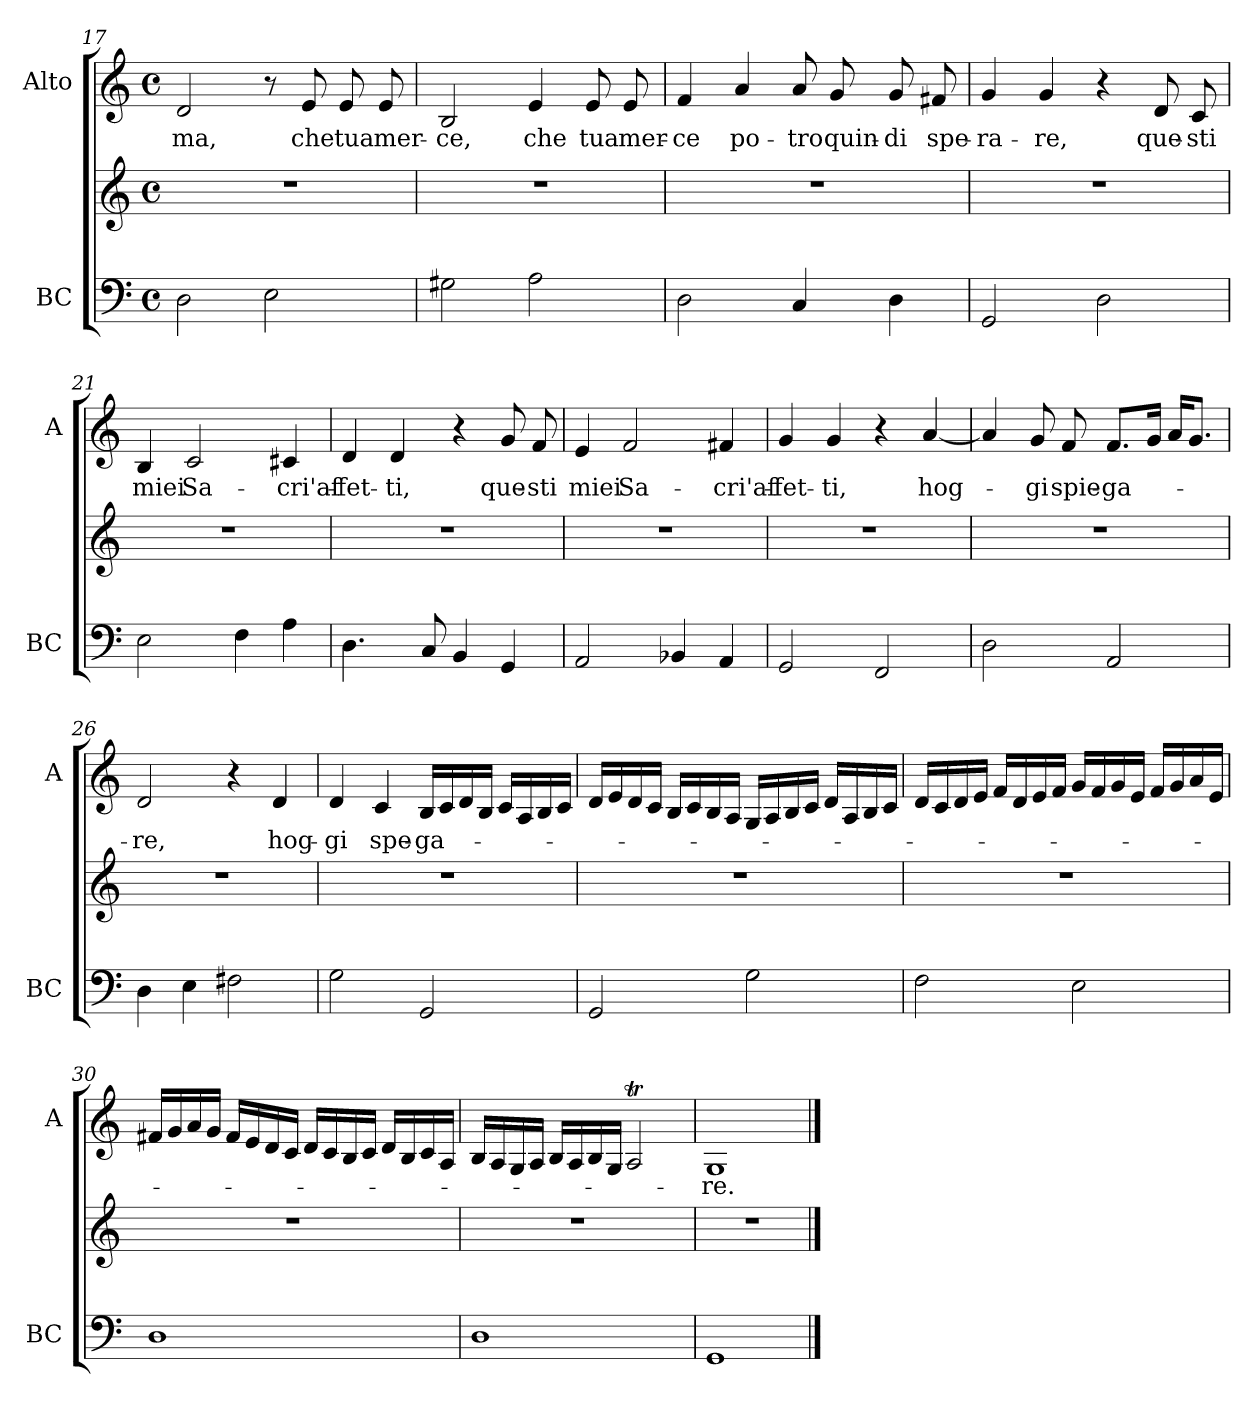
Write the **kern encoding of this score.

**kern	**kern	**kern	**text
*part2	*part2	*part1	*part1
*staff3	*staff2	*staff1	*staff1
*I"BC	*	*I"Alto	*
*I'BC	*	*I'A	*
!!LO:PB:g=z
*clefF4	*clefG2	*clefG2	*
*k[]	*k[]	*k[]	*
*C:	*C:	*C:	*
*M4/4	*M4/4	*M4/4	*
*met(c)	*met(c)	*met(c)	*
=17	=17	=17	=17
!	!	!	!LO:LY:b
2D\	1r	2d/	-ma,
2E\	.	8r	.
!	!	!	!LO:LY:b
.	.	8e/	che
!	!	!	!LO:LY:b
.	.	8e/	tua
!	!	!	!LO:LY:b
.	.	8e/	mer-
=18	=18	=18	=18
!	!	!	!LO:LY:b
2G#X\	1r	2B/	-ce,
!	!	!	!LO:LY:b
2A\	.	4e/	che
!	!	!	!LO:LY:b
.	.	8e/	tua
!	!	!	!LO:LY:b
.	.	8e/	mer-
=19	=19	=19	=19
!	!	!	!LO:LY:b
2D\	1r	4f/	-ce
!	!	!	!LO:LY:b
.	.	4a/	po-
!	!	!	!LO:LY:b
4C/	.	8a/	-tro
!	!	!	!LO:LY:b
.	.	8g/	quin-
!	!	!	!LO:LY:b
4D\	.	8g/	-di
!	!	!	!LO:LY:b
.	.	8f#X/	spe-
=20	=20	=20	=20
!	!	!	!LO:LY:b
2GG/	1r	4g/	-ra-
!	!	!	!LO:LY:b
.	.	4g/	-re,
2D\	.	4r	.
!	!	!	!LO:LY:b
.	.	8d/	que-
!	!	!	!LO:LY:b
.	.	8c/	-sti
!!LO:LB:g=z
=21	=21	=21	=21
!	!	!	!LO:LY:b
2E\	1r	4B/	miei
!	!	!	!LO:LY:b
.	.	2c/	Sa-
4F\	.	.	.
!	!	!	!LO:LY:b
4A\	.	4c#X/	-cri'af-
=22	=22	=22	=22
!	!	!	!LO:LY:b
4.D\	1r	4d/	-fet-
!	!	!	!LO:LY:b
.	.	4d/	-ti,
8C/	.	.	.
4BB/	.	4r	.
!	!	!	!LO:LY:b
4GG/	.	8g/	que-
!	!	!	!LO:LY:b
.	.	8f/	-sti
=23	=23	=23	=23
!	!	!	!LO:LY:b
2AA/	1r	4e/	miei
!	!	!	!LO:LY:b
.	.	2f/	Sa-
4BB-X/	.	.	.
!	!	!	!LO:LY:b
4AA/	.	4f#X/	-cri'af-
=24	=24	=24	=24
!	!	!	!LO:LY:b
2GG/	1r	4g/	-fet-
!	!	!	!LO:LY:b
.	.	4g/	-ti,
2FF/	.	4r	.
!	!	!	!LO:LY:b
.	.	[4a/	hog-
!!LO:LB:g=z
=25	=25	=25	=25
2D\	1r	4a/]	.
!	!	!	!LO:LY:b
.	.	8g/	-gi
!	!	!	!LO:LY:b
.	.	8f/	spie-
!	!	!	!LO:LY:b
2AA/	.	8.f/L	-ga-
.	.	16g/Jk	.
.	.	16a/KL	.
.	.	8.g/J	.
=26	=26	=26	=26
!	!	!	!LO:LY:b
4D\	1r	2d/	-re,
4E\	.	.	.
2F#X\	.	4r	.
!	!	!	!LO:LY:b
.	.	4d/	hog-
=27	=27	=27	=27
!	!	!	!LO:LY:b
2G\	1r	4d/	-gi
!	!	!	!LO:LY:b
.	.	4c/	spe-
!	!	!	!LO:LY:b
2GG/	.	16B/LL	-ga-
.	.	16c/	.
.	.	16d/	.
.	.	16B/JJ	.
.	.	16c/LL	.
.	.	16A/	.
.	.	16B/	.
.	.	16c/JJ	.
=28	=28	=28	=28
2GG/	1r	16d/LL	.
.	.	16e/	.
.	.	16d/	.
.	.	16c/JJ	.
.	.	16B/LL	.
.	.	16c/	.
.	.	16B/	.
.	.	16A/JJ	.
2G\	.	16G/LL	.
.	.	16A/	.
.	.	16B/	.
.	.	16c/JJ	.
.	.	16d/LL	.
.	.	16A/	.
.	.	16B/	.
.	.	16c/JJ	.
!!LO:LB:g=z
=29	=29	=29	=29
2F\	1r	16d/LL	.
.	.	16c/	.
.	.	16d/	.
.	.	16e/JJ	.
.	.	16f/LL	.
.	.	16d/	.
.	.	16e/	.
.	.	16f/JJ	.
2E\	.	16g/LL	.
.	.	16f/	.
.	.	16g/	.
.	.	16e/JJ	.
.	.	16f/LL	.
.	.	16g/	.
.	.	16a/	.
.	.	16e/JJ	.
=30	=30	=30	=30
1D	1r	16f#X/LL	.
.	.	16g/	.
.	.	16a/	.
.	.	16g/JJ	.
.	.	16f#/LL	.
.	.	16e/	.
.	.	16d/	.
.	.	16c/JJ	.
.	.	16d/LL	.
.	.	16c/	.
.	.	16B/	.
.	.	16c/JJ	.
.	.	16d/LL	.
.	.	16B/	.
.	.	16c/	.
.	.	16A/JJ	.
=31	=31	=31	=31
1D	1r	16B/LL	.
.	.	16A/	.
.	.	16G/	.
.	.	16A/JJ	.
.	.	16B/LL	.
.	.	16A/	.
.	.	16B/	.
.	.	16G/JJ	.
.	.	2AT/	.
=32	=32	=32	=32
!	!	!	!LO:LY:b
1GG	1r	1G	-re.
==	==	==	==
*-	*-	*-	*-
